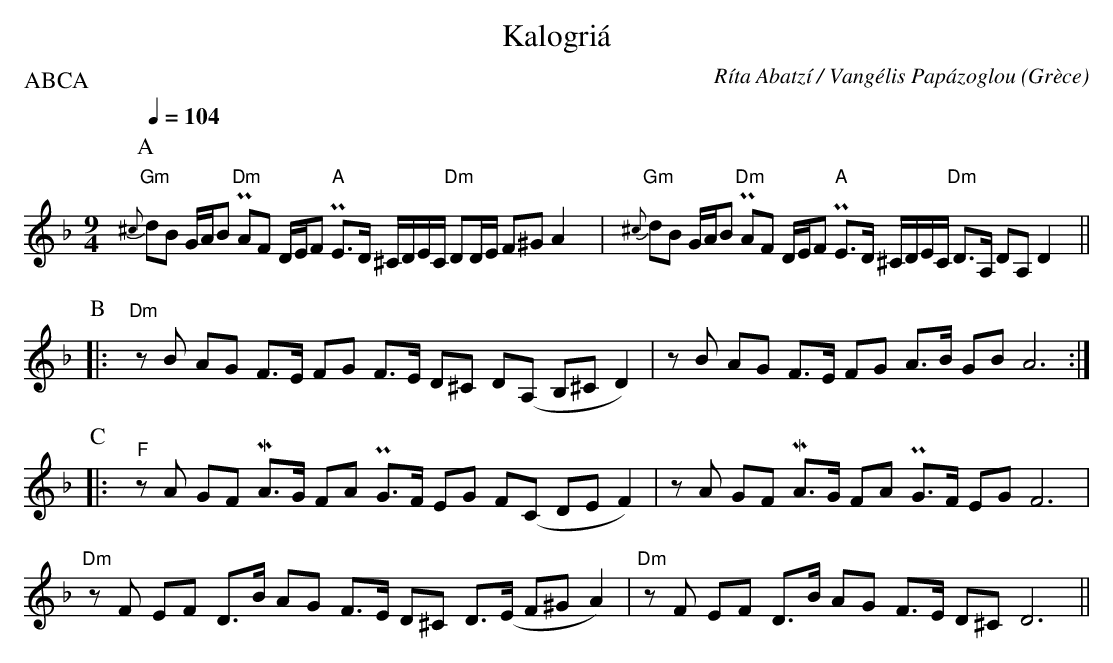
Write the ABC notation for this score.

X:1
T:Kalogri\'a
C:R\'ita Abatz\'i / Vang\'elis Pap\'azoglou
O:Gr\`ece
P:ABCA
Q:1/4=104
M:9/4
L:1/8
K:Dm
P:A
"Gm"{^c}dB G/A/B "Dm"PAF D/E/F "A"PE>D ^C/D/E/C/ "Dm"DD/E/ F^G A2y |\
"Gm"{^c}dB G/A/B "Dm"PAF D/E/F "A"PE>D ^C/D/E/C/ "Dm"D>A, DA, D2y ||
P:B
|:y "Dm"zB AG F>E FG F>E D^C D(A, B,^C D2) | zB AG F>E FG A>B GB A6 :|
P:C
|:y "F"zA GF MA>G FA PG>F EG F(C DE F2) | zA GF MA>G FA PG>F EG F6 |
"Dm"zF EF D>B AG F>E D^C D>(E F^G A2) | "Dm"zF EF D>B AG F>E D^C D6 ||
